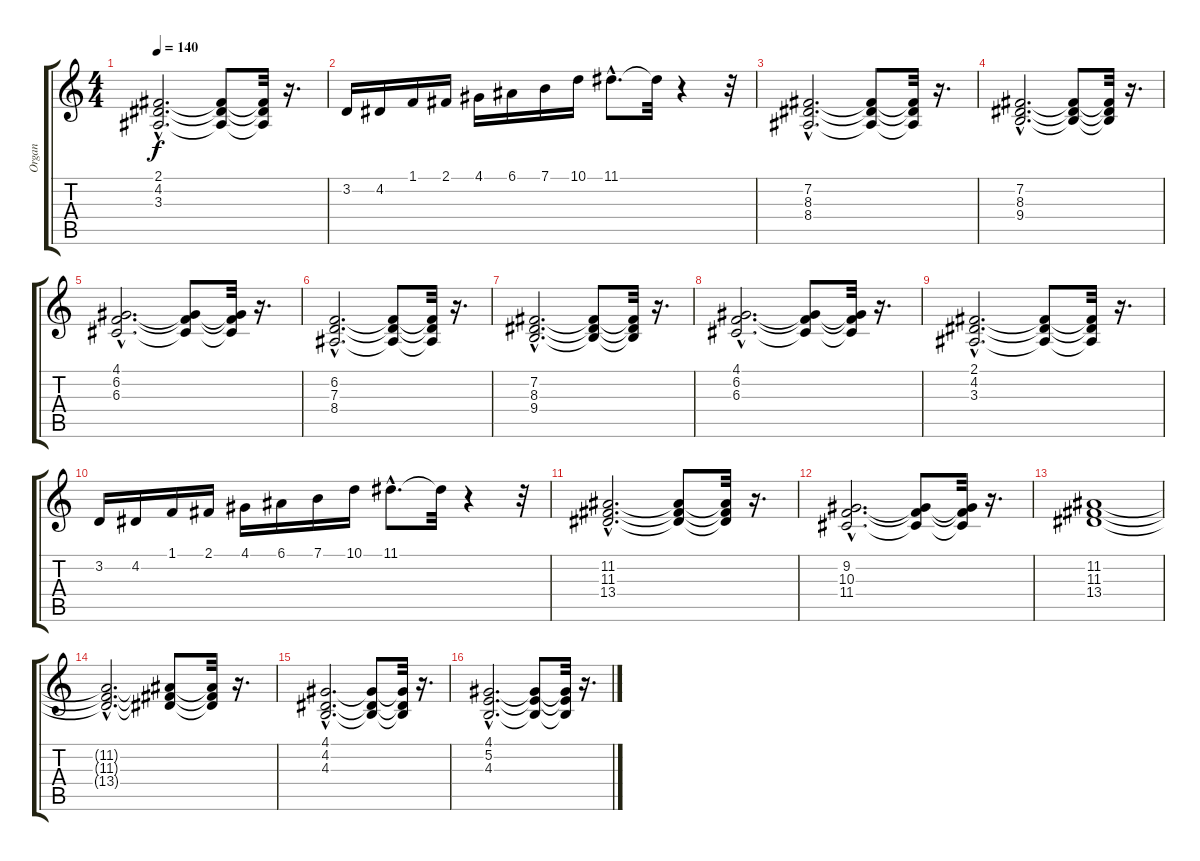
\track ("Organ" "Organ") {instrument reedorgan}
\staff {score tabs}
\tuning (E4 B3 G3 D3 A2 E2) {hide}
\ts (4 4)
\tempo 140
\clef g2
\ks c
(2.1{hac} 4.2{hac} 3.3{hac}).2{d dy f} (2.1{t} 4.2{t} 3.3{t}).8 (2.1{t} 4.2{t} 3.3{t}).32 r.16{d} |
3.2.16 4.2.16 1.1.16 2.1.16 4.1.16 6.1.16 7.1.16 10.1.16 11.1{hac}.8{d} 11.1{t}.32 r.4 r.32 |
(7.2{hac} 8.3{hac} 8.4{hac}).2{d} (7.2{t} 8.3{t} 8.4{t}).8 (7.2{t} 8.3{t} 8.4{t}).32 r.16{d} |
(7.2{hac} 8.3{hac} 9.4{hac}).2{d} (7.2{t} 8.3{t} 9.4{t}).8 (7.2{t} 8.3{t} 9.4{t}).32 r.16{d} |
(4.1{hac} 6.2{hac} 6.3{hac}).2{d} (4.1{t} 6.2{t} 6.3{t}).8 (4.1{t} 6.2{t} 6.3{t}).32 r.16{d} |
(6.2{hac} 7.3{hac} 8.4{hac}).2{d} (6.2{t} 7.3{t} 8.4{t}).8 (6.2{t} 7.3{t} 8.4{t}).32 r.16{d} |
(7.2{hac} 8.3{hac} 9.4{hac}).2{d} (7.2{t} 8.3{t} 9.4{t}).8 (7.2{t} 8.3{t} 9.4{t}).32 r.16{d} |
(4.1{hac} 6.2{hac} 6.3{hac}).2{d} (4.1{t} 6.2{t} 6.3{t}).8 (4.1{t} 6.2{t} 6.3{t}).32 r.16{d} |
(2.1{hac} 4.2{hac} 3.3{hac}).2{d} (2.1{t} 4.2{t} 3.3{t}).8 (2.1{t} 4.2{t} 3.3{t}).32 r.16{d} |
3.2.16 4.2.16 1.1.16 2.1.16 4.1.16 6.1.16 7.1.16 10.1.16 11.1{hac}.8{d} 11.1{t}.32 r.4 r.32 |
(11.2{hac} 11.3{hac} 13.4{hac}).2{d} (11.2{t} 11.3{t} 13.4{t}).8 (11.2{t} 11.3{t} 13.4{t}).32 r.16{d} |
(9.2{hac} 10.3{hac} 11.4{hac}).2{d} (9.2{t} 10.3{t} 11.4{t}).8 (9.2{t} 10.3{t} 11.4{t}).32 r.16{d} |
(11.2 11.3 13.4).1 |
(11.2{hac t} 11.3{hac t} 13.4{hac t}).2{d} (11.2{t} 11.3{t} 13.4{t}).8 (11.2{t} 11.3{t} 13.4{t}).32 r.16{d} |
(4.1{hac} 4.2{hac} 4.3{hac}).2{d} (4.1{t} 4.2{t} 4.3{t}).8 (4.1{t} 4.2{t} 4.3{t}).32 r.16{d} |
(4.1{hac} 5.2{hac} 4.3{hac}).2{d} (4.1{t} 5.2{t} 4.3{t}).8 (4.1{t} 5.2{t} 4.3{t}).32 r.16{d}
